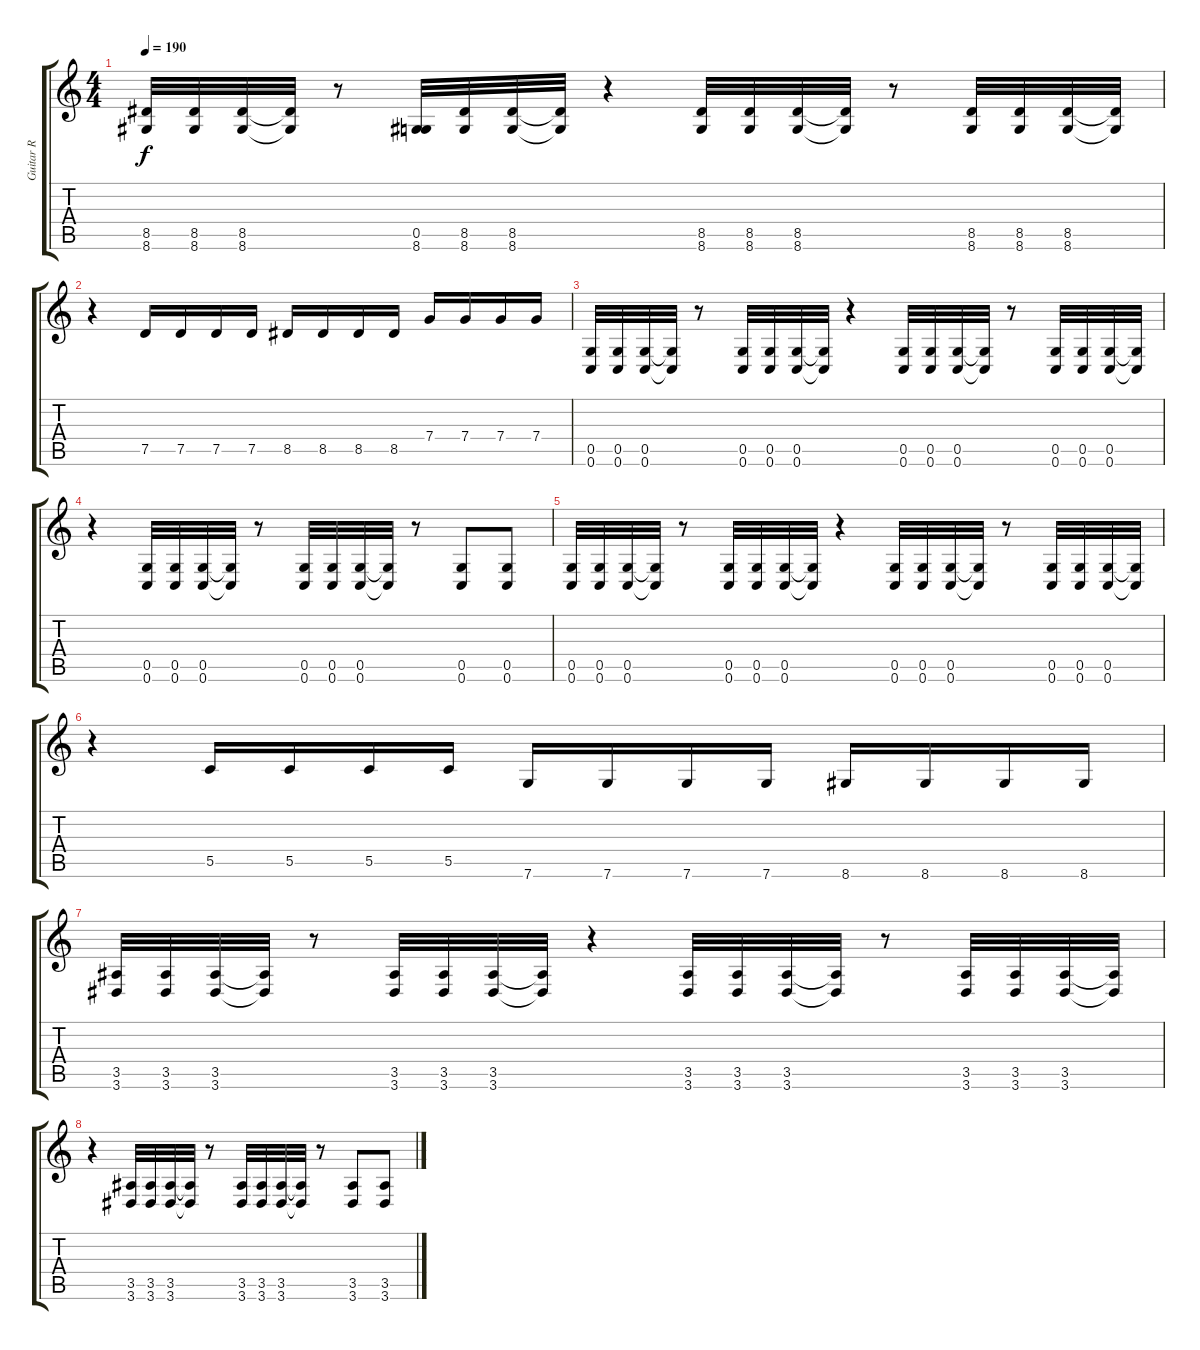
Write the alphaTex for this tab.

\track ("Guitar R" "Guitar R") {instrument distortionguitar}
\staff {score tabs}
\tuning (D4 A3 F3 C3 G2 C2) {hide}
\ts (4 4)
\tempo 190
\clef g2
\ks c
(8.5 8.6).32{dy f} (8.5 8.6).32 (8.5 8.6).32 (8.5{t} 8.6{t}).32 r.8 (0.5 8.6).32 (8.5 8.6).32 (8.5 8.6).32 (8.5{t} 8.6{t}).32 r.4 (8.5 8.6).32 (8.5 8.6).32 (8.5 8.6).32 (8.5{t} 8.6{t}).32 r.8 (8.5 8.6).32 (8.5 8.6).32 (8.5 8.6).32 (8.5{t} 8.6{t}).32 |
r.4 7.5.16 7.5.16 7.5.16 7.5.16 8.5.16 8.5.16 8.5.16 8.5.16 7.4.16 7.4.16 7.4.16 7.4.16 |
(0.5 0.6).32 (0.5 0.6).32 (0.5 0.6).32 (0.5{t} 0.6{t}).32 r.8 (0.5 0.6).32 (0.5 0.6).32 (0.5 0.6).32 (0.5{t} 0.6{t}).32 r.4 (0.5 0.6).32 (0.5 0.6).32 (0.5 0.6).32 (0.5{t} 0.6{t}).32 r.8 (0.5 0.6).32 (0.5 0.6).32 (0.5 0.6).32 (0.5{t} 0.6{t}).32 |
r.4 (0.5 0.6).32 (0.5 0.6).32 (0.5 0.6).32 (0.5{t} 0.6{t}).32 r.8 (0.5 0.6).32 (0.5 0.6).32 (0.5 0.6).32 (0.5{t} 0.6{t}).32 r.8 (0.5 0.6).8 (0.5 0.6).8 |
(0.5 0.6).32 (0.5 0.6).32 (0.5 0.6).32 (0.5{t} 0.6{t}).32 r.8 (0.5 0.6).32 (0.5 0.6).32 (0.5 0.6).32 (0.5{t} 0.6{t}).32 r.4 (0.5 0.6).32 (0.5 0.6).32 (0.5 0.6).32 (0.5{t} 0.6{t}).32 r.8 (0.5 0.6).32 (0.5 0.6).32 (0.5 0.6).32 (0.5{t} 0.6{t}).32 |
r.4 5.5.16 5.5.16 5.5.16 5.5.16 7.6.16 7.6.16 7.6.16 7.6.16 8.6.16 8.6.16 8.6.16 8.6.16 |
(3.5 3.6).32 (3.5 3.6).32 (3.5 3.6).32 (3.5{t} 3.6{t}).32 r.8 (3.5 3.6).32 (3.5 3.6).32 (3.5 3.6).32 (3.5{t} 3.6{t}).32 r.4 (3.5 3.6).32 (3.5 3.6).32 (3.5 3.6).32 (3.5{t} 3.6{t}).32 r.8 (3.5 3.6).32 (3.5 3.6).32 (3.5 3.6).32 (3.5{t} 3.6{t}).32 |
r.4 (3.5 3.6).32 (3.5 3.6).32 (3.5 3.6).32 (3.5{t} 3.6{t}).32 r.8 (3.5 3.6).32 (3.5 3.6).32 (3.5 3.6).32 (3.5{t} 3.6{t}).32 r.8 (3.5 3.6).8 (3.5 3.6).8
